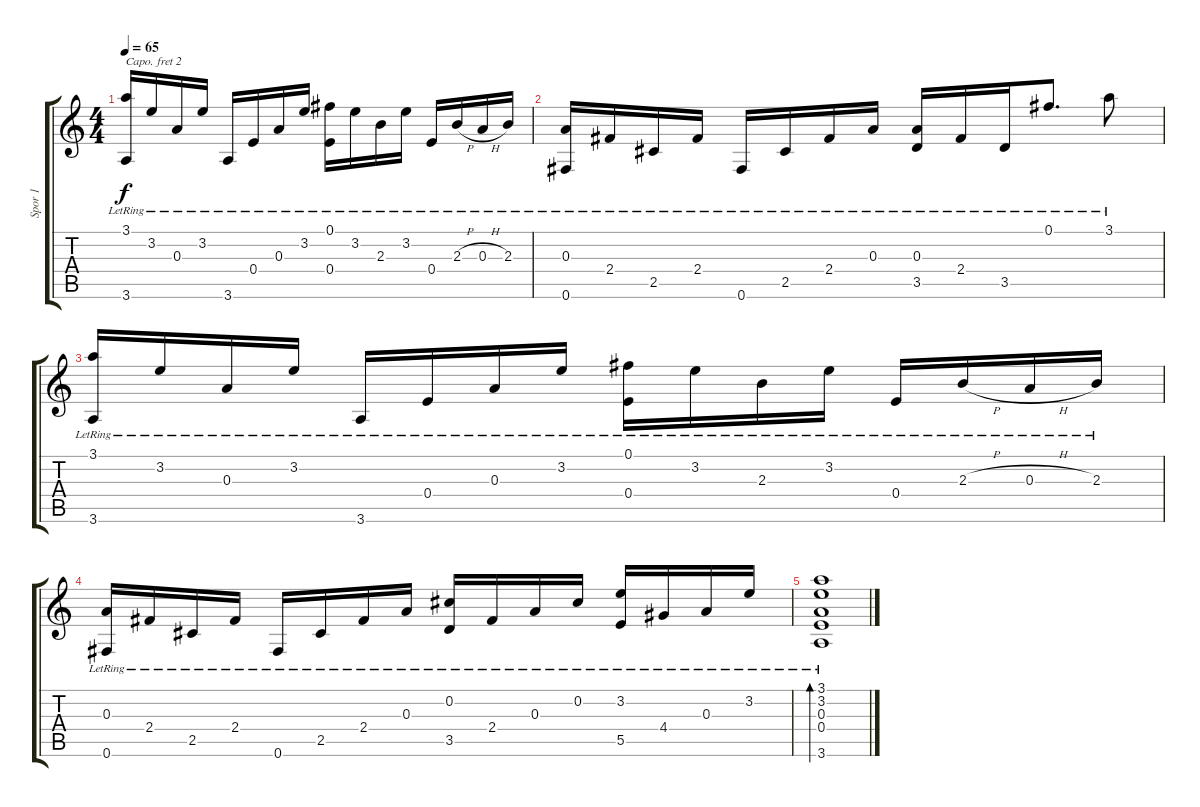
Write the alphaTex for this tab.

\track ("Spor 1" "Spor 1") {instrument acousticguitarnylon}
\staff {score tabs}
\capo 2
\tuning (E4 B3 G3 D3 A2 E2) {hide}
\ts (4 4)
\tempo 65
\clef g2
\ks c
(3.1{lr} 3.6{lr}).16{dy f} 3.2{lr}.16 0.3{lr}.16 3.2{lr}.16 3.6{lr}.16 0.4{lr}.16 0.3{lr}.16 3.2{lr}.16 (0.1{lr} 0.4{lr}).16 3.2{lr}.16 2.3{lr}.16 3.2{lr}.16 0.4{lr}.16 2.3{h lr}.16 0.3{h lr}.16 2.3{lr}.16 |
(0.3{lr} 0.6{lr}).16 2.4{lr}.16 2.5{lr}.16 2.4{lr}.16 0.6{lr}.16 2.5{lr}.16 2.4{lr}.16 0.3{lr}.16 (0.3{lr} 3.5{lr}).16 2.4{lr}.16 3.5{lr}.16 0.1{lr}.8{d} 3.1{lr}.8 |
(3.1{lr} 3.6{lr}).16 3.2{lr}.16 0.3{lr}.16 3.2{lr}.16 3.6{lr}.16 0.4{lr}.16 0.3{lr}.16 3.2{lr}.16 (0.1{lr} 0.4{lr}).16 3.2{lr}.16 2.3{lr}.16 3.2{lr}.16 0.4{lr}.16 2.3{h lr}.16 0.3{h lr}.16 2.3{lr}.16 |
(0.3{lr} 0.6{lr}).16 2.4{lr}.16 2.5{lr}.16 2.4{lr}.16 0.6{lr}.16 2.5{lr}.16 2.4{lr}.16 0.3{lr}.16 (0.2{lr} 3.5{lr}).16 2.4{lr}.16 0.3{lr}.16 0.2{lr}.16 (3.2{lr} 5.5{lr}).16 4.4{lr}.16 0.3{lr}.16 3.2{lr}.16 |
(3.1{lr} 3.2{lr} 0.3{lr} 0.4{lr} 3.6{lr}).1{bd 240}
